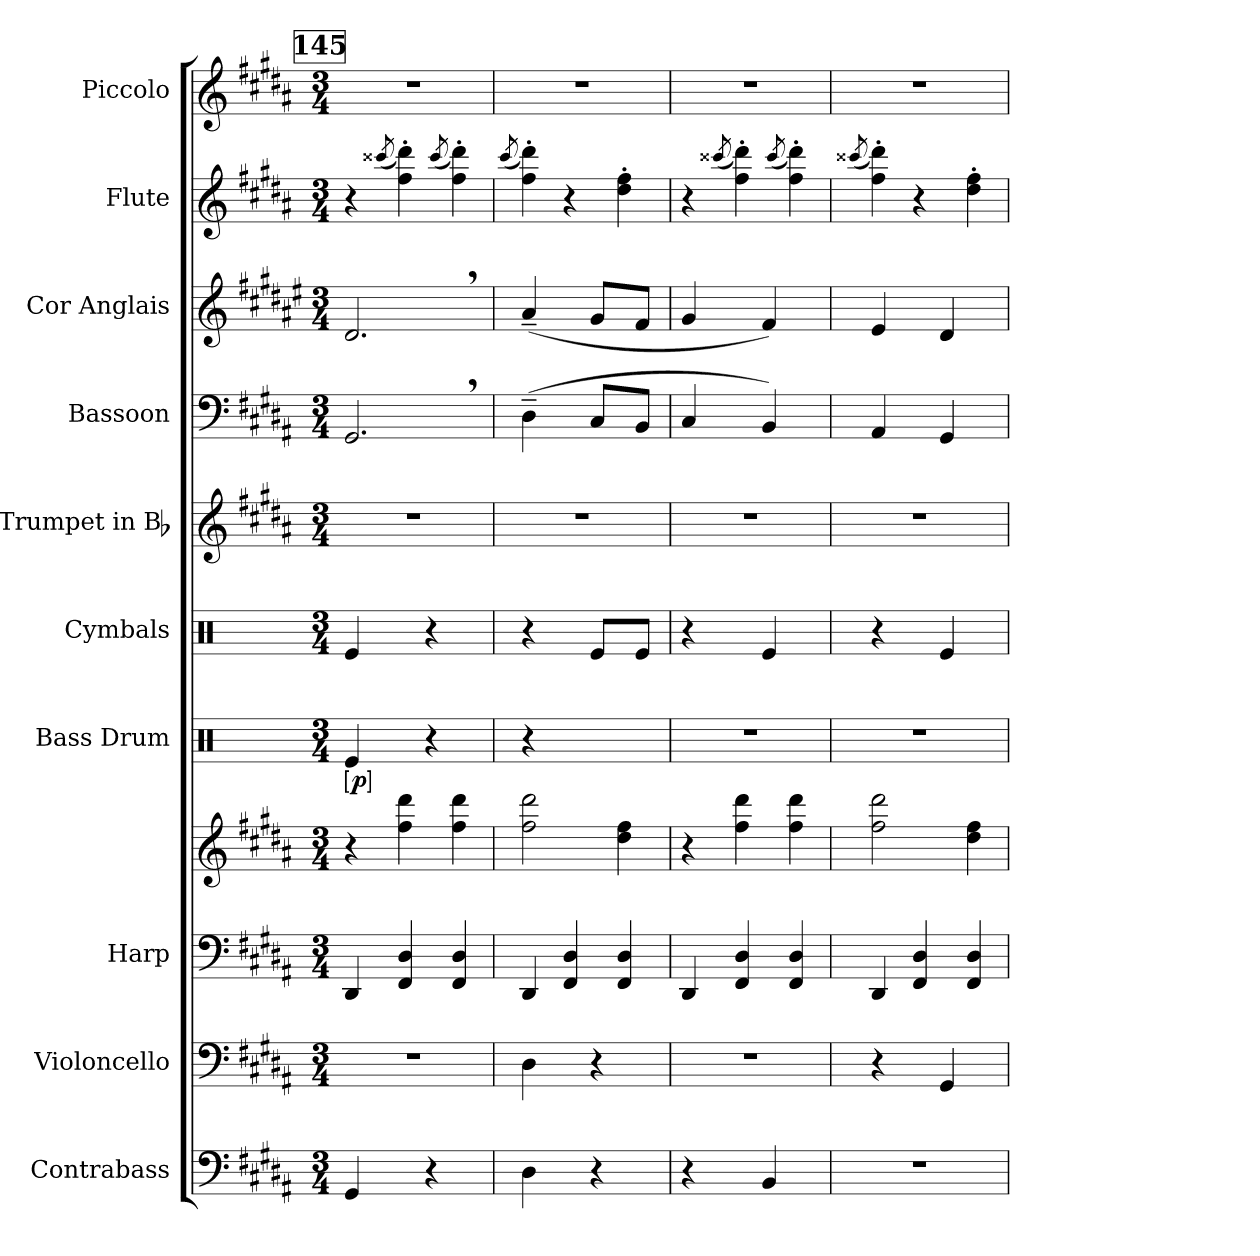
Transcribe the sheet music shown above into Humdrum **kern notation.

**kern	**kern	**kern	**kern	**kern	**dynam	**kern	**kern	**kern	**kern	**kern	**kern
*part10	*part9	*part8	*part8	*part7	*part7	*part6	*part5	*part4	*part3	*part2	*part1
*staff11	*staff10	*staff9	*staff8	*staff7	*staff7	*staff6	*staff5	*staff4	*staff3	*staff2	*staff1
*I"Contrabass	*I"Violoncello	*I"Harp	*	*I"Bass Drum	*	*I"Cymbals	*I"Trumpet in Bb	*I"Bassoon	*I"Cor Anglais	*I"Flute	*I"Piccolo
*I'Cb.	*I'Vc.	*I'Hp.	*	*I'B. D.	*	*I'Cym.	*I'Tpt.	*I'Bsn.	*I'C. A.	*I'Fl.	*I'Picc.
*clefF4	*clefF4	*clefF4	*clefG2	*clefX	*	*clefX	*clefG2	*clefF4	*clefG2	*clefG2	*clefG2
*ITrd7c12	*	*	*	*	*	*	*ITrd1c2	*	*ITrd4c7	*	*ITrd-7c-12
*k[f#c#g#d#a#]	*k[f#c#g#d#a#]	*k[f#c#g#d#a#]	*k[f#c#g#d#a#]	*	*	*	*k[f#c#g#]	*k[f#c#g#d#a#]	*k[f#c#g#d#a#]	*k[f#c#g#d#a#]	*k[f#c#g#d#a#]
*B:	*B:	*B:	*B:	*	*	*	*A:	*B:	*	*B:	*B:
*M3/4	*M3/4	*M3/4	*M3/4	*M3/4	*	*M3/4	*M3/4	*M3/4	*M3/4	*M3/4	*M3/4
*Xtuplet	*	*	*	*Xtuplet	*	*Xtuplet	*	*	*	*	*
!!LO:REH:place=s1:t=145
=38	=38	=38	=38	=38	=38	=38	=38	=38	=38	=38	=38
!	!	!	!	!	!LO:DY:ed=brack	!	!	!	!	!	!
8%3GGG#	2.r	4DD#	4r	8%3Re/	p	8%3Re/	2.r	2.GG#,	2.G#,	4r	2.r
.	.	.	.	.	.	.	.	.	.	(>8qccc##X/	.
.	.	4FF# 4D#	4ff# 4ddd#	.	.	.	.	.	.	4ff#' 4ddd#')	.
8%3r	.	.	.	8%3r	.	8%3r	.	.	.	.	.
.	.	.	.	.	.	.	.	.	.	(>8qccc##/	.
.	.	4FF# 4D#	4ff# 4ddd#	.	.	.	.	.	.	4ff#' 4ddd#')	.
=39	=39	=39	=39	=39	=39	=39	=39	=39	=39	=39	=39
.	.	.	.	.	.	.	.	.	.	(>8qccc#/	.
*	*Xtuplet	*	*	*	*	*	*	*Xtuplet	*Xtuplet	*	*
8%3DD#	8%3D#	4DD#	2ff# 2ddd#	8%3r	.	8%3r	2.r	(<8%3D#~	(8%3d#~	4ff#' 4ddd#')	2.r
.	.	4FF# 4D#	.	.	.	.	.	.	.	4r	.
8%3r	8%3r	.	.	8.ryy	.	16%3Re\L	.	16%3C#L	16%3c#L	.	.
.	.	4FF# 4D#	4dd# 4ff#	.	.	.	.	.	.	4dd#' 4ff#'	.
.	.	.	.	16%3ryy	.	16%3Re/J	.	16%3BBJ	16%3BJ	.	.
=40	=40	=40	=40	=40	=40	=40	=40	=40	=40	=40	=40
8%3r	2.r	4DD#	4r	2.r	.	8%3r	2.r	8%3C#	8%3c#	4r	2.r
.	.	.	.	.	.	.	.	.	.	(>8qccc##X/	.
.	.	4FF# 4D#	4ff# 4ddd#	.	.	.	.	.	.	4ff#' 4ddd#')	.
8%3BBB	.	.	.	.	.	8%3Re/	.	8%3BB)	8%3B)	.	.
.	.	.	.	.	.	.	.	.	.	(>8qccc##/	.
.	.	4FF# 4D#	4ff# 4ddd#	.	.	.	.	.	.	4ff#' 4ddd#')	.
=41	=41	=41	=41	=41	=41	=41	=41	=41	=41	=41	=41
.	.	.	.	.	.	.	.	.	.	(>8qccc##X/	.
2.r	8%3r	4DD#	2ff# 2ddd#	2.r	.	8%3r	2.r	8%3AA#i	8%3A#i	4ff#' 4ddd#')	2.r
.	.	4FF# 4D#	.	.	.	.	.	.	.	4r	.
.	8%3GG#	.	.	.	.	8%3Re/	.	8%3GG#	8%3G#	.	.
.	.	4FF# 4D#	4dd# 4ff#	.	.	.	.	.	.	4dd#' 4ff#'	.
=	=	=	=	=	=	=	=	=	=	=	=
*-	*-	*-	*-	*-	*-	*-	*-	*-	*-	*-	*-
